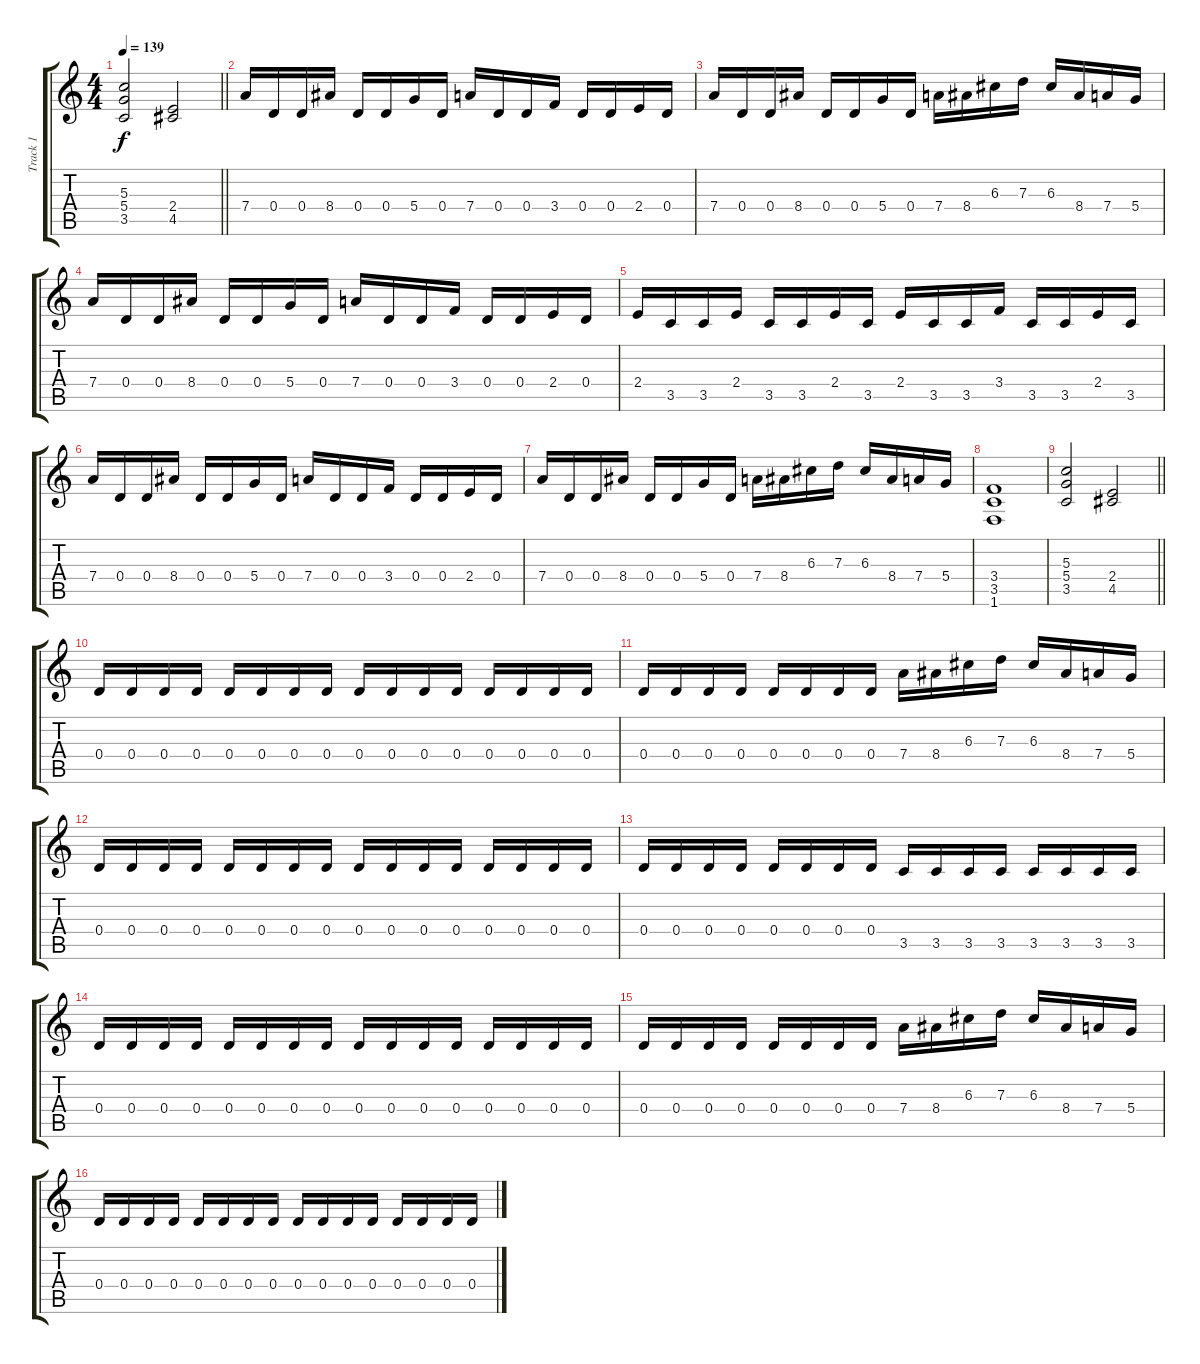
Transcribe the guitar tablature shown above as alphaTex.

\track ("Track 1" "Track 1") {instrument distortionguitar}
\staff {score tabs}
\tuning (E4 B3 G3 D3 A2 E2) {hide}
\ts (4 4)
\tempo 139
\clef g2
\barLineRight lightlight
\ks c
(5.3 5.4 3.5).2{dy f} (2.4 4.5).2 |
7.4.16 0.4.16 0.4.16 8.4.16 0.4.16 0.4.16 5.4.16 0.4.16 7.4.16 0.4.16 0.4.16 3.4.16 0.4.16 0.4.16 2.4.16 0.4.16 |
7.4.16 0.4.16 0.4.16 8.4.16 0.4.16 0.4.16 5.4.16 0.4.16 7.4.16 8.4.16 6.3.16 7.3.16 6.3.16 8.4.16 7.4.16 5.4.16 |
7.4.16 0.4.16 0.4.16 8.4.16 0.4.16 0.4.16 5.4.16 0.4.16 7.4.16 0.4.16 0.4.16 3.4.16 0.4.16 0.4.16 2.4.16 0.4.16 |
2.4.16 3.5.16 3.5.16 2.4.16 3.5.16 3.5.16 2.4.16 3.5.16 2.4.16 3.5.16 3.5.16 3.4.16 3.5.16 3.5.16 2.4.16 3.5.16 |
7.4.16 0.4.16 0.4.16 8.4.16 0.4.16 0.4.16 5.4.16 0.4.16 7.4.16 0.4.16 0.4.16 3.4.16 0.4.16 0.4.16 2.4.16 0.4.16 |
7.4.16 0.4.16 0.4.16 8.4.16 0.4.16 0.4.16 5.4.16 0.4.16 7.4.16 8.4.16 6.3.16 7.3.16 6.3.16 8.4.16 7.4.16 5.4.16 |
(3.4 3.5 1.6).1 |
\barLineRight lightlight
(5.3 5.4 3.5).2 (2.4 4.5).2 |
0.4.16 0.4.16 0.4.16 0.4.16 0.4.16 0.4.16 0.4.16 0.4.16 0.4.16 0.4.16 0.4.16 0.4.16 0.4.16 0.4.16 0.4.16 0.4.16 |
0.4.16 0.4.16 0.4.16 0.4.16 0.4.16 0.4.16 0.4.16 0.4.16 7.4.16 8.4.16 6.3.16 7.3.16 6.3.16 8.4.16 7.4.16 5.4.16 |
0.4.16 0.4.16 0.4.16 0.4.16 0.4.16 0.4.16 0.4.16 0.4.16 0.4.16 0.4.16 0.4.16 0.4.16 0.4.16 0.4.16 0.4.16 0.4.16 |
0.4.16 0.4.16 0.4.16 0.4.16 0.4.16 0.4.16 0.4.16 0.4.16 3.5.16 3.5.16 3.5.16 3.5.16 3.5.16 3.5.16 3.5.16 3.5.16 |
0.4.16 0.4.16 0.4.16 0.4.16 0.4.16 0.4.16 0.4.16 0.4.16 0.4.16 0.4.16 0.4.16 0.4.16 0.4.16 0.4.16 0.4.16 0.4.16 |
0.4.16 0.4.16 0.4.16 0.4.16 0.4.16 0.4.16 0.4.16 0.4.16 7.4.16 8.4.16 6.3.16 7.3.16 6.3.16 8.4.16 7.4.16 5.4.16 |
0.4.16 0.4.16 0.4.16 0.4.16 0.4.16 0.4.16 0.4.16 0.4.16 0.4.16 0.4.16 0.4.16 0.4.16 0.4.16 0.4.16 0.4.16 0.4.16
